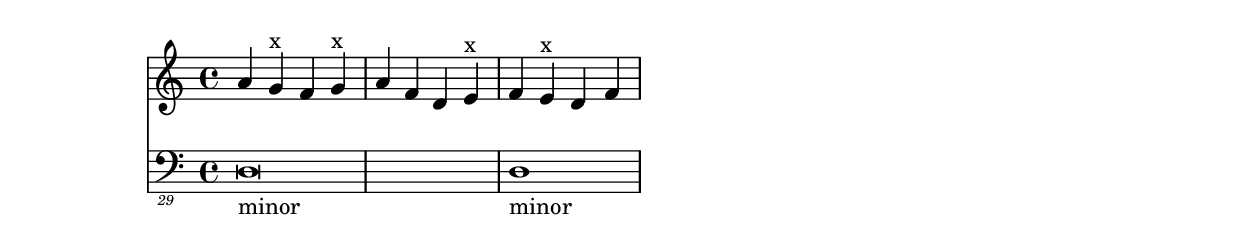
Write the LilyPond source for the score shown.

\version "2.11.6"

\paper { 
}

\layout {
\context {
\Staff \consists "Horizontal_bracket_engraver"}}{
<<
 \new Staff { \clef violin 
 { a'4 g'4^x f'4 g'4^x a'4 f'4 d'4 e'4^x f'4 e'4^x d'4 f'4 } } 
 \new Staff { \clef "bass_29" d,,,, \breve _\markup{\column { minor } } d,,,,1_\markup{\column { minor } }  }
>>
}